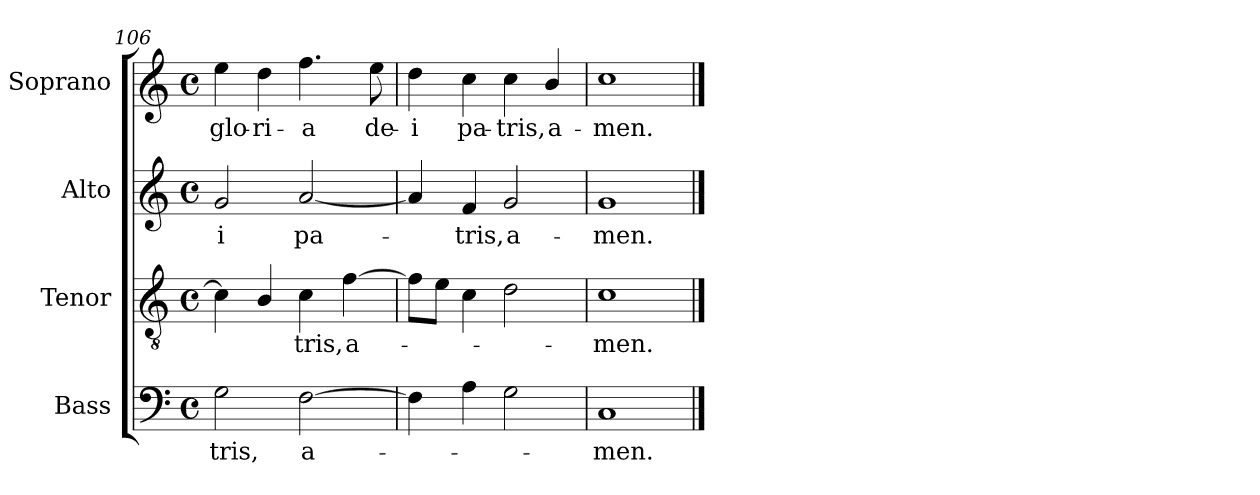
**kern	**text	**kern	**text	**kern	**text	**kern	**text
*part4	*part4	*part3	*part3	*part2	*part2	*part1	*part1
*staff4	*staff4	*staff3	*staff3	*staff2	*staff2	*staff1	*staff1
*I"Bass	*	*I"Tenor	*	*I"Alto	*	*I"Soprano	*
*I'B.	*	*I'T.	*	*I'A.	*	*I'S.	*
*clefF4	*	*clefGv2	*	*clefG2	*	*clefG2	*
*	*	*ITrd7c12	*	*	*	*	*
*k[]	*	*k[]	*	*k[]	*	*k[]	*
*C:	*	*C:	*	*C:	*	*C:	*
*M4/4	*	*M4/4	*	*M4/4	*	*M4/4	*
*met(c)	*	*met(c)	*	*met(c)	*	*met(c)	*
=106	=106	=106	=106	=106	=106	=106	=106
!	!LO:LY:b:color=#000000	!	!	!	!	!	!
!	!	!	!	!	!LO:LY:b:color=#000000	!	!
!	!	!	!	!	!	!	!LO:LY:b:color=#000000
2Gi\	-tris,	4Ci\]	.	2gi/	-i	4eei\	glo-
!	!	!	!	!	!	!	!LO:LY:b:color=#000000
.	.	4BBi/	.	.	.	4ddi\	-ri-
!	!LO:LY:b:color=#000000	!	!	!	!	!	!
!	!	!	!LO:LY:b:color=#000000	!	!	!	!
!	!	!	!	!	!LO:LY:b:color=#000000	!	!
!	!	!	!	!	!	!	!LO:LY:b:color=#000000
[2Fi\	a-	4Ci\	-tris,	[2ai/	pa-	4.ffi\	-a
!	!	!	!LO:LY:b:color=#000000	!	!	!	!
.	.	[4Fi\	a-	.	.	.	.
!	!	!	!	!	!	!	!LO:LY:b:color=#000000
.	.	.	.	.	.	8eei\	de-
=107	=107	=107	=107	=107	=107	=107	=107
!	!	!	!	!	!	!	!LO:LY:b:color=#000000
4Fi\]	.	8Fi\L]	.	4ai/]	.	4ddi\	-i
.	.	8Ei\J	.	.	.	.	.
!	!	!	!	!	!LO:LY:b:color=#000000	!	!
!	!	!	!	!	!	!	!LO:LY:b:color=#000000
4Ai\	.	4Ci\	.	4fi/	-tris,	4cci\	pa-
!	!	!	!	!	!LO:LY:b:color=#000000	!	!
!	!	!	!	!	!	!	!LO:LY:b:color=#000000
2Gi\	.	2Di\	.	2gi/	a-	4cci\	-tris,
!	!	!	!	!	!	!	!LO:LY:b:color=#000000
.	.	.	.	.	.	4bi/	a-
=108	=108	=108	=108	=108	=108	=108	=108
!	!LO:LY:b:color=#000000	!	!	!	!	!	!
!	!	!	!LO:LY:b:color=#000000	!	!	!	!
!	!	!	!	!	!LO:LY:b:color=#000000	!	!
!	!	!	!	!	!	!	!LO:LY:b:color=#000000
1Ci	-men.	1Ci	-men.	1gi	-men.	1cci	-men.
==	==	==	==	==	==	==	==
*-	*-	*-	*-	*-	*-	*-	*-
